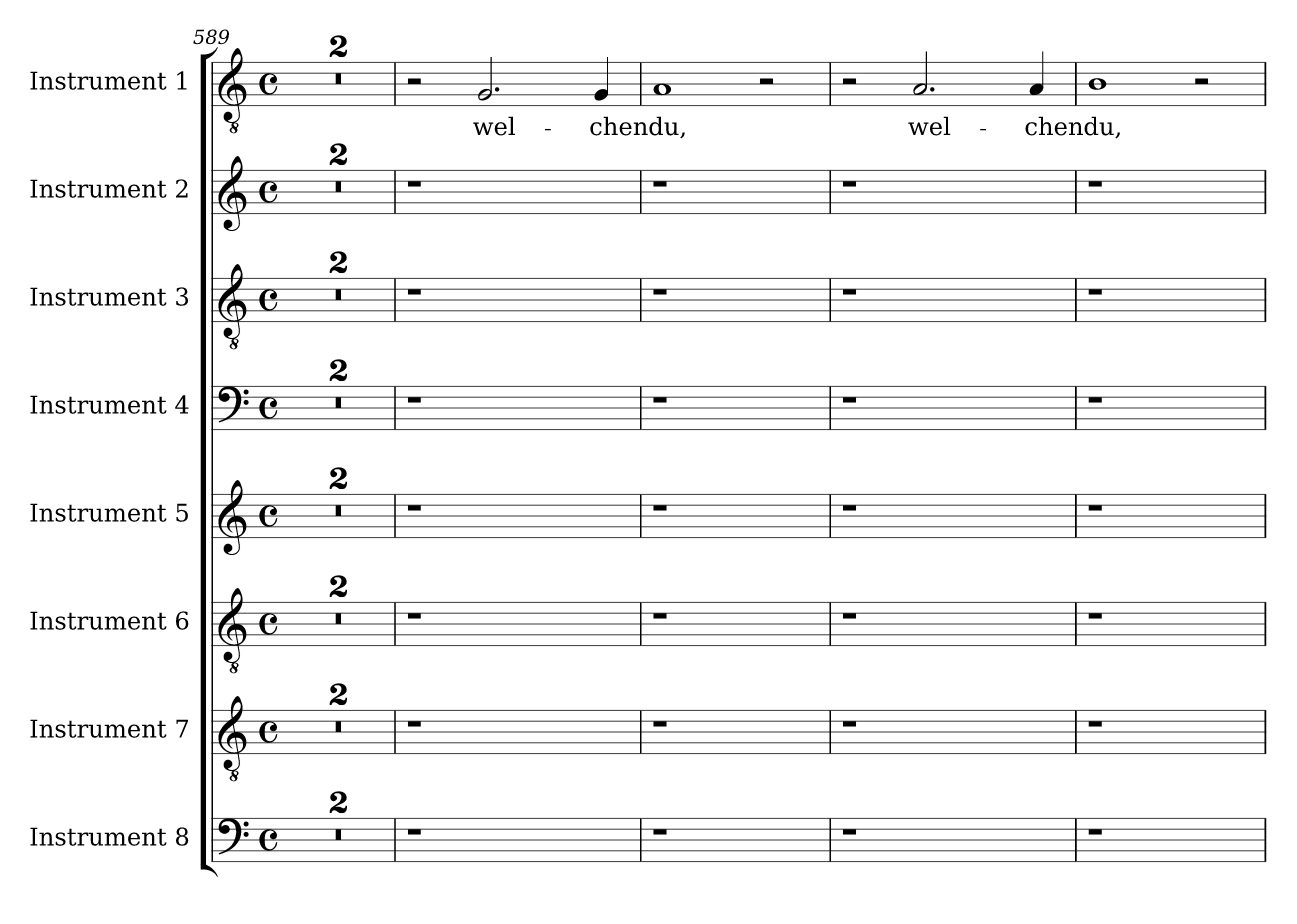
**kern	**kern	**kern	**kern	**kern	**kern	**kern	**kern	**text
*part8	*part7	*part6	*part5	*part4	*part3	*part2	*part1	*part1
*staff8	*staff7	*staff6	*staff5	*staff4	*staff3	*staff2	*staff1	*staff1
*I"Instrument 8	*I"Instrument 7	*I"Instrument 6	*I"Instrument 5	*I"Instrument 4	*I"Instrument 3	*I"Instrument 2	*I"Instrument 1	*
*clefF4	*clefGv2	*clefGv2	*clefG2	*clefF4	*clefGv2	*clefG2	*clefGv2	*
*M4/4	*M4/4	*M4/4	*M4/4	*M4/4	*M4/4	*M4/4	*M4/4	*
*met(c)	*met(c)	*met(c)	*met(c)	*met(c)	*met(c)	*met(c)	*met(c)	*
=589	=589	=589	=589	=589	=589	=589	=589	=589
1r	1r	1r	1r	1r	1r	1r	1r	.
=590	=590	=590	=590	=590	=590	=590	=590	=590
1r	1r	1r	1r	1r	1r	1r	1r	.
=591	=591	=591	=591	=591	=591	=591	=591	=591
1r	1r	1r	1r	1r	1r	1r	2r	.
!	!	!	!	!	!	!	!	!LO:LY:b:cj
.	.	.	.	.	.	.	2.G/	wel-
2ryy	2ryy	2ryy	2ryy	2ryy	2ryy	2ryy	.	.
!	!	!	!	!	!	!	!	!LO:LY:b:cj
.	.	.	.	.	.	.	4G/	-chen
=592	=592	=592	=592	=592	=592	=592	=592	=592
!	!	!	!	!	!	!	!	!LO:LY:b:cj
1r	1r	1r	1r	1r	1r	1r	1A	du,
2ryy	2ryy	2ryy	2ryy	2ryy	2ryy	2ryy	2r	.
=593	=593	=593	=593	=593	=593	=593	=593	=593
1r	1r	1r	1r	1r	1r	1r	2r	.
!	!	!	!	!	!	!	!	!LO:LY:b:cj
.	.	.	.	.	.	.	2.A/	wel-
2ryy	2ryy	2ryy	2ryy	2ryy	2ryy	2ryy	.	.
!	!	!	!	!	!	!	!	!LO:LY:b:cj
.	.	.	.	.	.	.	4A/	-chen
!!LO:LB:g=z
=594	=594	=594	=594	=594	=594	=594	=594	=594
!	!	!	!	!	!	!	!	!LO:LY:b:cj
1r	1r	1r	1r	1r	1r	1r	1B	du,
2ryy	2ryy	2ryy	2ryy	2ryy	2ryy	2ryy	2r	.
=	=	=	=	=	=	=	=	=
*-	*-	*-	*-	*-	*-	*-	*-	*-
